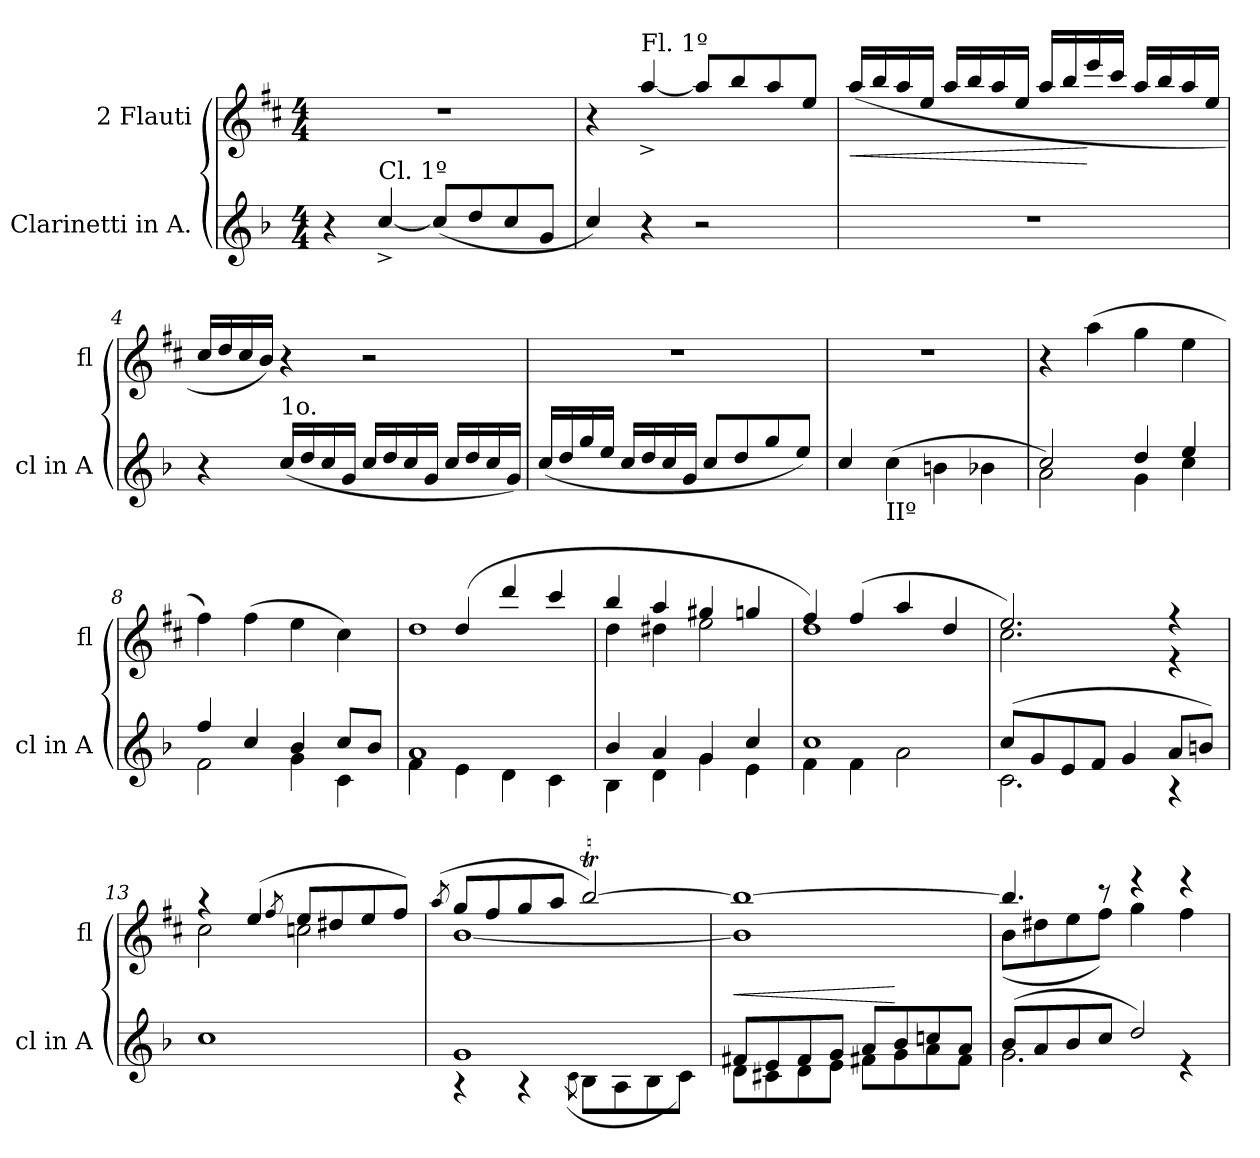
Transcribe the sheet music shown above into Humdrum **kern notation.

**kern	**dynam	**kern	**dynam
*part2	*part2	*part1	*part1
*staff2	*staff2	*staff1	*staff1
*I"2 Clarinetti in A.	*	*I"2 Flauti	*
*I'cl in A	*	*I'fl	*
*clefG2	*	*clefG2	*
*ITrd2c3	*	*	*
*k[f#c#]	*	*k[f#c#]	*
*D:	*	*D:	*
*M4/4	*	*M4/4	*
=1	=1	=1	=1
4r	.	1r	.
!LO:TX:a:t=Cl. 1º	!	!	!
[4a^/	.	.	.
(8a/L]	.	.	.
8b/	.	.	.
8a/	.	.	.
8e/J	.	.	.
=2	=2	=2	=2
4a/)	.	4r	.
!	!	!LO:TX:a:t=Fl. 1º	!
4r	.	[4aa^/	.
2r	.	8aa/L]	.
.	.	8bb/	.
.	.	8aa/	.
.	.	8ee/J	.
=3	=3	=3	=3
!	!	!	!LO:HP:b
1r	.	(>16aa/LL	<
.	.	16bb/	.
.	.	16aa/	.
.	.	16ee/JJ	.
.	.	16aa/LL	.
.	.	16bb/	.
.	.	16aa/	.
.	.	16ee/JJ	.
.	.	16aa/LL	.
.	.	16bb/	.
.	.	16eee/	[
.	.	16ccc#/JJ	.
.	.	16aa/LL	.
.	.	16bb/	.
.	.	16aa/	.
.	.	16ee/JJ	.
=4	=4	=4	=4
4r	.	16cc#/LL	.
.	.	16dd/	.
.	.	16cc#/	.
.	.	16b/JJ)	.
!LO:TX:a:t=1o.	!	!	!
(16a/LL	.	4r	.
16b/	.	.	.
16a/	.	.	.
16e/JJ	.	.	.
16a/LL	.	2r	.
16b/	.	.	.
16a/	.	.	.
16e/JJ	.	.	.
16a/LL	.	.	.
16b/	.	.	.
16a/	.	.	.
16e/JJ)	.	.	.
=5	=5	=5	=5
(16a/LL	.	1r	.
16b/	.	.	.
16ee/	.	.	.
16cc#/JJ	.	.	.
16a/LL	.	.	.
16b/	.	.	.
16a/	.	.	.
16e/JJ	.	.	.
8a/L	.	.	.
8b/	.	.	.
8ee/	.	.	.
8cc#/J)	.	.	.
=6	=6	=6	=6
!LO:N:vis=1	!	!	!
*^	*	*	*
4ai/	4ryy	.	1r	.
!LO:TX:b:t=IIº	!	!	!	!
4ryy	(4a\	.	.	.
2ryy	4g#X\	.	.	.
.	4gn\	.	.	.
=7	=7	=7	=7	=7
2a/	2f#\)	.	4r	.
.	.	.	(>4aa\	.
4b/	4e\	.	4gg\	.
4cc#/	4a\	.	4ee\	.
=8	=8	=8	=8	=8
4dd/	2d\	.	4ff#\)	.
4a/	.	.	(4ff#\	.
4g/	4e\	.	4ee\	.
8a/L	4A\	.	4cc#\)	.
8g/J	.	.	.	.
=9	=9	=9	=9	=9
*	*	*	*^	*
1f#	4d\	.	4ryy	1dd	.
.	4c#\	.	(4dd/	.	.
.	4B\	.	4ddd/	.	.
.	4A\	.	4ccc#/	.	.
=10	=10	=10	=10	=10	=10
4g/	4G\	.	4bb/	4dd\	.
4f#/	4B\	.	4aa/	4dd#X\	.
4e/	4e\	.	4gg#X/	2ee\	.
4a/	4c#\	.	4ggn/	.	.
=11	=11	=11	=11	=11	=11
1a	4d\	.	4ff#/)	1dd	.
.	4d\	.	(4ff#/	.	.
.	2f#\	.	4aa/	.	.
.	.	.	4dd/	.	.
=12	=12	=12	=12	=12	=12
(8a/L	2.A\	.	2.ee/)	2.cc#\	.
8e/	.	.	.	.	.
8c#/	.	.	.	.	.
8d/J	.	.	.	.	.
4e/	.	.	.	.	.
8f#/L	4r	.	4rff	4r	.
8g#X/J)	.	.	.	.	.
*v	*v	*	*	*	*
=13	=13	=13	=13	=13
1a	.	4r	2cc#\	.
.	.	(4ee/	.	.
.	.	8qff#/	.	.
.	.	8ee/L	2ccn\	.
.	.	8dd#X/	.	.
.	.	8ee/	.	.
.	.	8ff#/J)	.	.
=14	=14	=14	=14	=14
.	.	(>8qaa/	.	.
*^	*	*	*	*
1e	4r	.	8gg/L	[1b	.
.	.	.	8ff#/	.	.
.	4r	.	8gg/	.	.
.	.	.	8aa/J	.	.
.	(>8qA\	.	.	.	.
.	8G\L	.	[2bbt/)	.	.
.	8F#\	.	.	.	.
.	8G\	.	.	.	.
.	8A\J)	.	.	.	.
=15	=15	=15	=15	=15	=15
!	!	!LO:HP:a	!	!	!
8d#X/L	8B\L	<	1bb_	1b]	.
8c#/	8A#X\	.	.	.	.
8d#/	8B\	.	.	.	.
8e/J	8c#\J	.	.	.	.
8f#/L	8d#X\L	.	.	.	.
8g/	8e\	[	.	.	.
8an/	8f#\	.	.	.	.
8f#/J	8d#\J	.	.	.	.
=16	=16	=16	=16	=16	=16
(8g/L	2.e\	.	4.bbTTT/]	(>8b\L	.
8f#/	.	.	.	8dd#X\	.
8g/	.	.	.	8ee\	.
8a/J	.	.	8r	8ff#\J)	.
2b/)	.	.	4r	4gg\	.
.	4r	.	4r	4ff#\	.
*v	*v	*	*	*	*
*	*	*v	*v	*
=	=	=	=
*-	*-	*-	*-
